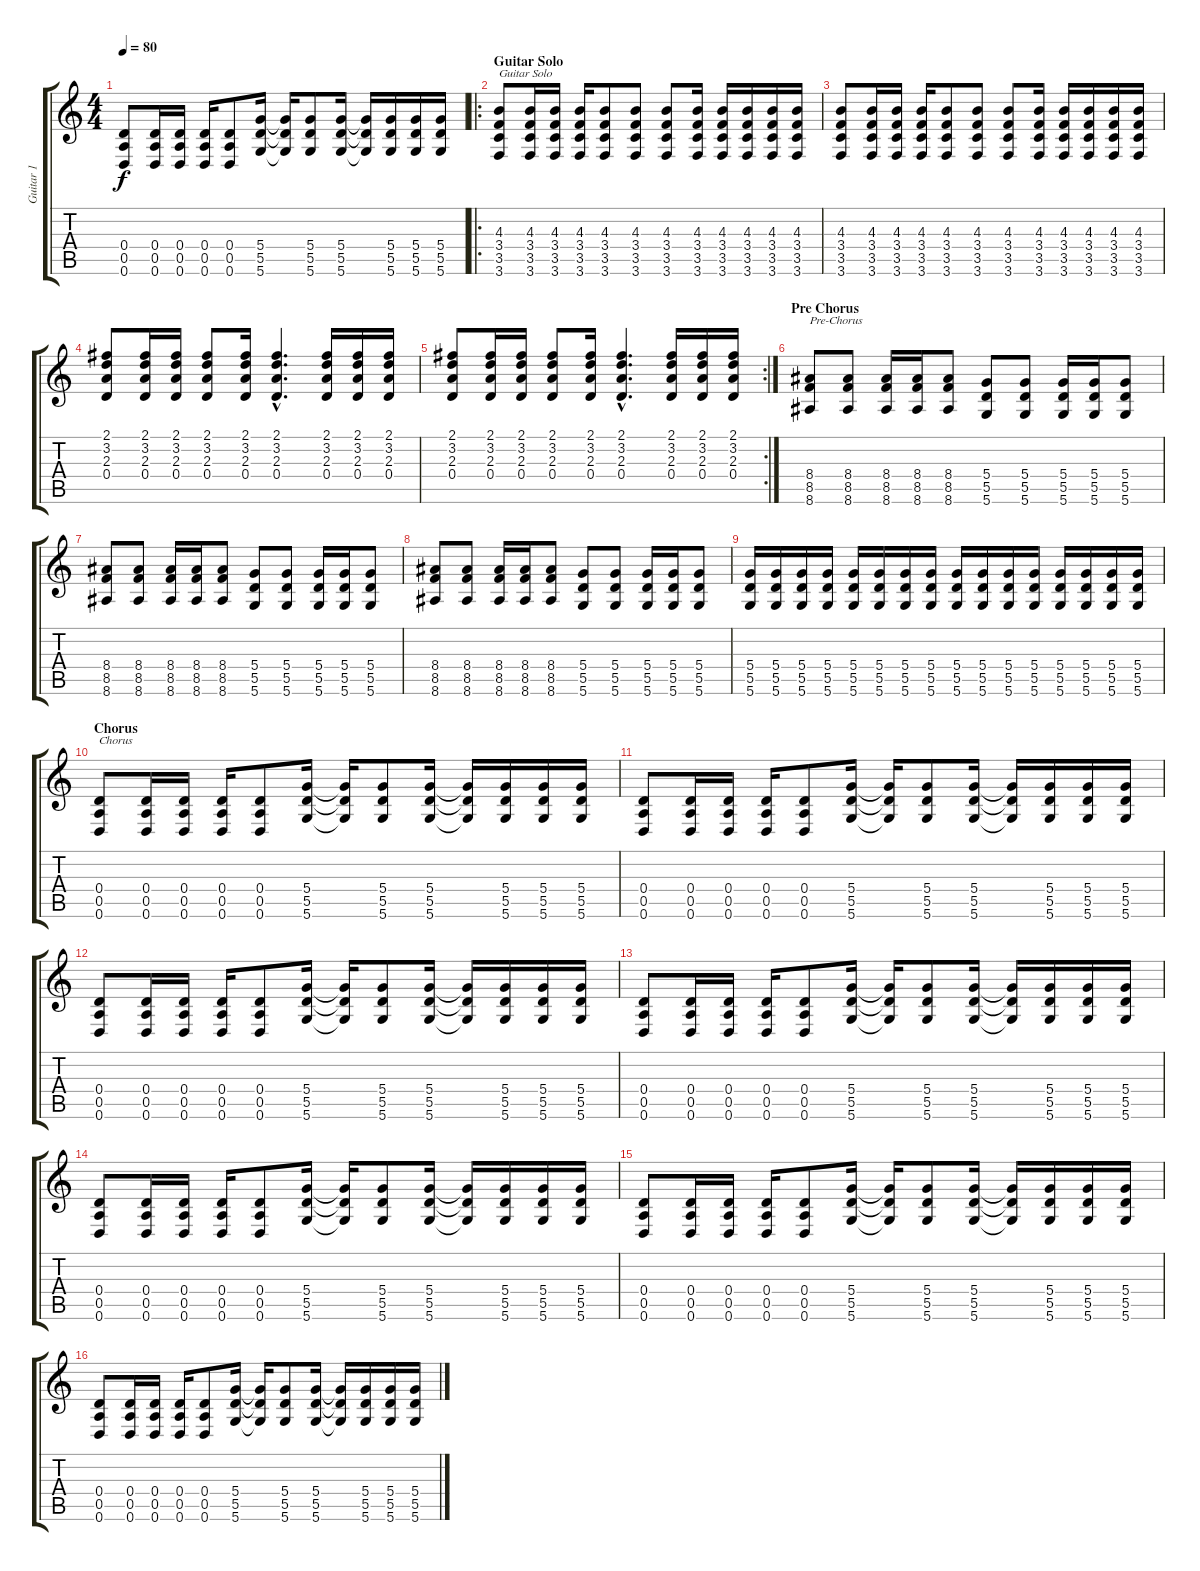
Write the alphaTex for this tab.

\track ("Guitar 1" "Guitar 1") {instrument overdrivenguitar}
\staff {score tabs}
\tuning (E4 B3 G3 D3 A2 D2) {hide}
\ts (4 4)
\tempo 80
\clef g2
\ks c
(0.4 0.5 0.6).8{dy f} (0.4 0.5 0.6).16 (0.4 0.5 0.6).16 (0.4 0.5 0.6).16 (0.4 0.5 0.6).8 (5.4 5.5 5.6).16 (5.4{t} 5.5{t} 5.6{t}).16 (5.4 5.5 5.6).8 (5.4 5.5 5.6).16 (5.4{t} 5.5{t} 5.6{t}).16 (5.4 5.5 5.6).16 (5.4 5.5 5.6).16 (5.4 5.5 5.6).16 |
\ro
\section ("" "Guitar Solo")
(4.3 3.4 3.5 3.6).8{txt "Guitar Solo"} (4.3 3.4 3.5 3.6).16 (4.3 3.4 3.5 3.6).16 (4.3 3.4 3.5 3.6).16 (4.3 3.4 3.5 3.6).8 (4.3 3.4 3.5 3.6).8 (4.3 3.4 3.5 3.6).8 (4.3 3.4 3.5 3.6).16 (4.3 3.4 3.5 3.6).16 (4.3 3.4 3.5 3.6).16 (4.3 3.4 3.5 3.6).16 (4.3 3.4 3.5 3.6).16 |
(4.3 3.4 3.5 3.6).8 (4.3 3.4 3.5 3.6).16 (4.3 3.4 3.5 3.6).16 (4.3 3.4 3.5 3.6).16 (4.3 3.4 3.5 3.6).8 (4.3 3.4 3.5 3.6).8 (4.3 3.4 3.5 3.6).8 (4.3 3.4 3.5 3.6).16 (4.3 3.4 3.5 3.6).16 (4.3 3.4 3.5 3.6).16 (4.3 3.4 3.5 3.6).16 (4.3 3.4 3.5 3.6).16 |
(2.1 3.2 2.3 0.4).8 (2.1 3.2 2.3 0.4).16 (2.1 3.2 2.3 0.4).16 (2.1 3.2 2.3 0.4).8 (2.1 3.2 2.3 0.4).16 (2.1{hac} 3.2{hac} 2.3{hac} 0.4{hac}).4{d} (2.1 3.2 2.3 0.4).16 (2.1 3.2 2.3 0.4).16 (2.1 3.2 2.3 0.4).16 |
\rc 2
(2.1 3.2 2.3 0.4).8 (2.1 3.2 2.3 0.4).16 (2.1 3.2 2.3 0.4).16 (2.1 3.2 2.3 0.4).8 (2.1 3.2 2.3 0.4).16 (2.1{hac} 3.2{hac} 2.3{hac} 0.4{hac}).4{d} (2.1 3.2 2.3 0.4).16 (2.1 3.2 2.3 0.4).16 (2.1 3.2 2.3 0.4).16 |
\section ("" "Pre Chorus")
(8.4 8.5 8.6).8{txt "Pre-Chorus"} (8.4 8.5 8.6).8 (8.4 8.5 8.6).16 (8.4 8.5 8.6).16 (8.4 8.5 8.6).8 (5.4 5.5 5.6).8 (5.4 5.5 5.6).8 (5.4 5.5 5.6).16 (5.4 5.5 5.6).16 (5.4 5.5 5.6).8 |
(8.4 8.5 8.6).8 (8.4 8.5 8.6).8 (8.4 8.5 8.6).16 (8.4 8.5 8.6).16 (8.4 8.5 8.6).8 (5.4 5.5 5.6).8 (5.4 5.5 5.6).8 (5.4 5.5 5.6).16 (5.4 5.5 5.6).16 (5.4 5.5 5.6).8 |
(8.4 8.5 8.6).8 (8.4 8.5 8.6).8 (8.4 8.5 8.6).16 (8.4 8.5 8.6).16 (8.4 8.5 8.6).8 (5.4 5.5 5.6).8 (5.4 5.5 5.6).8 (5.4 5.5 5.6).16 (5.4 5.5 5.6).16 (5.4 5.5 5.6).8 |
(5.4 5.5 5.6).16 (5.4 5.5 5.6).16 (5.4 5.5 5.6).16 (5.4 5.5 5.6).16 (5.4 5.5 5.6).16 (5.4 5.5 5.6).16 (5.4 5.5 5.6).16 (5.4 5.5 5.6).16 (5.4 5.5 5.6).16 (5.4 5.5 5.6).16 (5.4 5.5 5.6).16 (5.4 5.5 5.6).16 (5.4 5.5 5.6).16 (5.4 5.5 5.6).16 (5.4 5.5 5.6).16 (5.4 5.5 5.6).16 |
\section ("" "Chorus")
(0.4 0.5 0.6).8{txt "Chorus"} (0.4 0.5 0.6).16 (0.4 0.5 0.6).16 (0.4 0.5 0.6).16 (0.4 0.5 0.6).8 (5.4 5.5 5.6).16 (5.4{t} 5.5{t} 5.6{t}).16 (5.4 5.5 5.6).8 (5.4 5.5 5.6).16 (5.4{t} 5.5{t} 5.6{t}).16 (5.4 5.5 5.6).16 (5.4 5.5 5.6).16 (5.4 5.5 5.6).16 |
(0.4 0.5 0.6).8 (0.4 0.5 0.6).16 (0.4 0.5 0.6).16 (0.4 0.5 0.6).16 (0.4 0.5 0.6).8 (5.4 5.5 5.6).16 (5.4{t} 5.5{t} 5.6{t}).16 (5.4 5.5 5.6).8 (5.4 5.5 5.6).16 (5.4{t} 5.5{t} 5.6{t}).16 (5.4 5.5 5.6).16 (5.4 5.5 5.6).16 (5.4 5.5 5.6).16 |
(0.4 0.5 0.6).8 (0.4 0.5 0.6).16 (0.4 0.5 0.6).16 (0.4 0.5 0.6).16 (0.4 0.5 0.6).8 (5.4 5.5 5.6).16 (5.4{t} 5.5{t} 5.6{t}).16 (5.4 5.5 5.6).8 (5.4 5.5 5.6).16 (5.4{t} 5.5{t} 5.6{t}).16 (5.4 5.5 5.6).16 (5.4 5.5 5.6).16 (5.4 5.5 5.6).16 |
(0.4 0.5 0.6).8 (0.4 0.5 0.6).16 (0.4 0.5 0.6).16 (0.4 0.5 0.6).16 (0.4 0.5 0.6).8 (5.4 5.5 5.6).16 (5.4{t} 5.5{t} 5.6{t}).16 (5.4 5.5 5.6).8 (5.4 5.5 5.6).16 (5.4{t} 5.5{t} 5.6{t}).16 (5.4 5.5 5.6).16 (5.4 5.5 5.6).16 (5.4 5.5 5.6).16 |
(0.4 0.5 0.6).8 (0.4 0.5 0.6).16 (0.4 0.5 0.6).16 (0.4 0.5 0.6).16 (0.4 0.5 0.6).8 (5.4 5.5 5.6).16 (5.4{t} 5.5{t} 5.6{t}).16 (5.4 5.5 5.6).8 (5.4 5.5 5.6).16 (5.4{t} 5.5{t} 5.6{t}).16 (5.4 5.5 5.6).16 (5.4 5.5 5.6).16 (5.4 5.5 5.6).16 |
(0.4 0.5 0.6).8 (0.4 0.5 0.6).16 (0.4 0.5 0.6).16 (0.4 0.5 0.6).16 (0.4 0.5 0.6).8 (5.4 5.5 5.6).16 (5.4{t} 5.5{t} 5.6{t}).16 (5.4 5.5 5.6).8 (5.4 5.5 5.6).16 (5.4{t} 5.5{t} 5.6{t}).16 (5.4 5.5 5.6).16 (5.4 5.5 5.6).16 (5.4 5.5 5.6).16 |
(0.4 0.5 0.6).8 (0.4 0.5 0.6).16 (0.4 0.5 0.6).16 (0.4 0.5 0.6).16 (0.4 0.5 0.6).8 (5.4 5.5 5.6).16 (5.4{t} 5.5{t} 5.6{t}).16 (5.4 5.5 5.6).8 (5.4 5.5 5.6).16 (5.4{t} 5.5{t} 5.6{t}).16 (5.4 5.5 5.6).16 (5.4 5.5 5.6).16 (5.4 5.5 5.6).16
